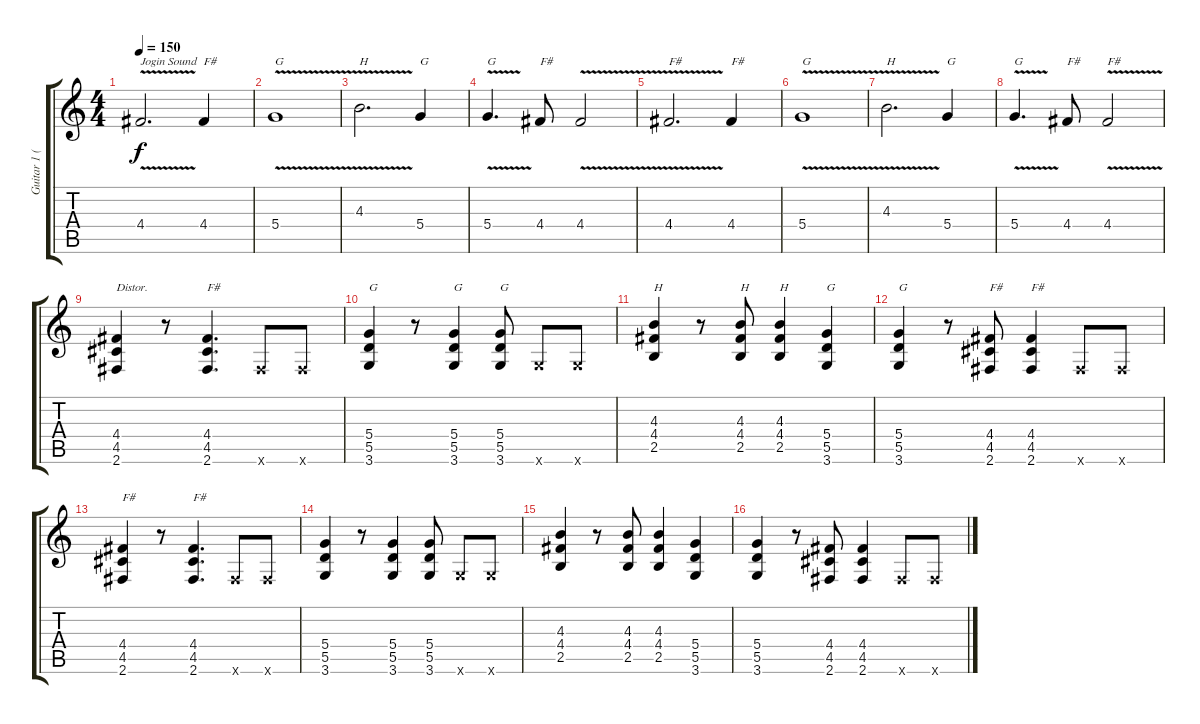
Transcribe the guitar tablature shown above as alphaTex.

\track ("Guitar 1 (Saboter)" "Guitar 1 (") {instrument distortionguitar}
\staff {score tabs}
\tuning (E4 B3 G3 D3 A2 E2) {hide}
\ts (4 4)
\tempo 150
\clef g2
\ks c
4.4{v}.2{d txt "Jogin Sound " dy f volume 16 instrument electricguitarmuted} 4.4.4{txt "F#"} |
5.4{v}.1{txt "G"} |
4.3{v}.2{d txt "H"} 5.4.4{txt "G"} |
5.4{v}.4{d txt "G"} 4.4.8{txt "F#"} 4.4{v}.2 |
4.4{v}.2{d txt "F#"} 4.4.4{txt "F#"} |
5.4{v}.1{txt "G"} |
4.3{v}.2{d txt "H"} 5.4.4{txt "G"} |
5.4{v}.4{d txt "G"} 4.4.8{txt "F#"} 4.4{v}.2{txt "F#"} |
(4.4 4.5 2.6).4{txt "Distor." volume 9 instrument distortionguitar} r.8 (4.4 4.5 2.6).4{d txt "F#"} 2.6{x}.8 2.6{x}.8 |
(5.4 5.5 3.6).4{txt "G"} r.8 (5.4 5.5 3.6).4{txt "G"} (5.4 5.5 3.6).8{txt "G"} 3.6{x}.8 3.6{x}.8 |
(4.3 4.4 2.5).4{txt "H"} r.8 (4.3 4.4 2.5).8{txt "H"} (4.3 4.4 2.5).4{txt "H"} (5.4 5.5 3.6).4{txt "G"} |
(5.4 5.5 3.6).4{txt "G"} r.8 (4.4 4.5 2.6).8{txt "F#"} (4.4 4.5 2.6).4{txt "F#"} 2.6{x}.8 2.6{x}.8 |
(4.4 4.5 2.6).4{txt "F#"} r.8 (4.4 4.5 2.6).4{d txt "F#"} 2.6{x}.8 2.6{x}.8 |
(5.4 5.5 3.6).4 r.8 (5.4 5.5 3.6).4 (5.4 5.5 3.6).8 3.6{x}.8 3.6{x}.8 |
(4.3 4.4 2.5).4 r.8 (4.3 4.4 2.5).8 (4.3 4.4 2.5).4 (5.4 5.5 3.6).4 |
(5.4 5.5 3.6).4 r.8 (4.4 4.5 2.6).8 (4.4 4.5 2.6).4 2.6{x}.8 2.6{x}.8
